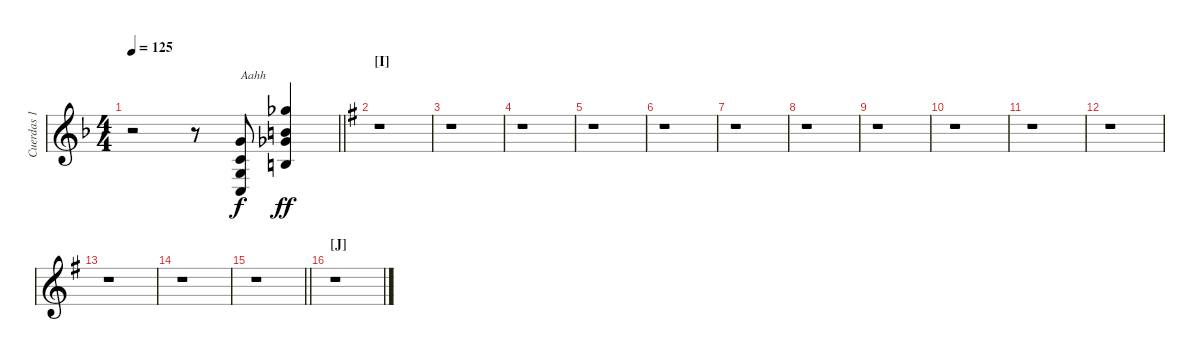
\track ("Cuerdas 1 / Coros" "Cuerdas 1 ") {instrument stringensemble1}
\staff {score}
\tuning (E4 B3 G3 D3 A2 E2) {hide}
\ts (4 4)
\tempo 125
\clef g2
\barLineRight lightlight
\ks f
r.2{dy f} r.8 (8.2 5.3 5.4 3.5).8{txt "Aahh"} (19.2 16.3 16.4 14.5).4{dy ff} |
\section ("" "[I]")
\ks g
r.1 |
r.1 |
r.1 |
r.1 |
r.1 |
r.1 |
r.1 |
r.1 |
r.1 |
r.1 |
r.1 |
r.1 |
r.1 |
\barLineRight lightlight
r.1 |
\section ("" "[J]")
r.1
